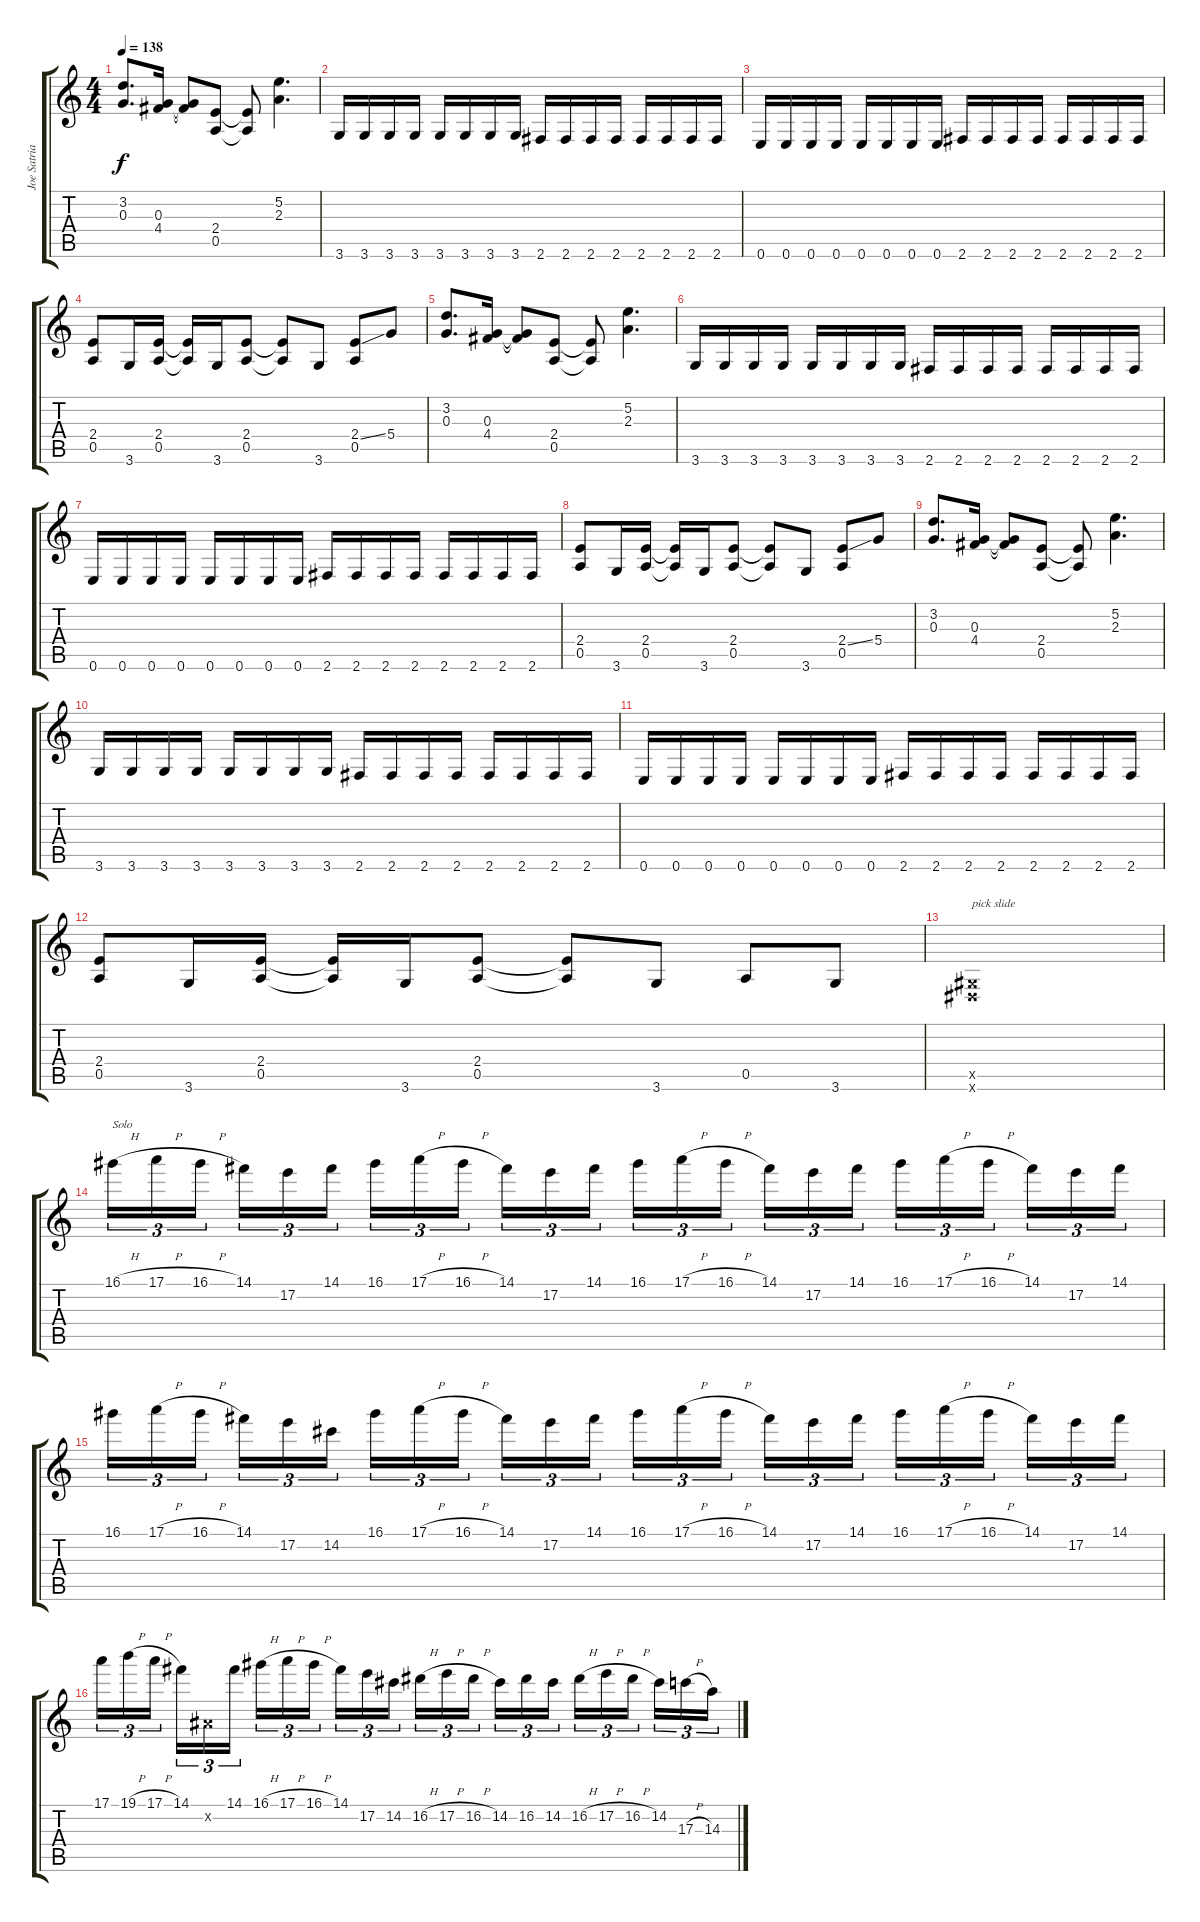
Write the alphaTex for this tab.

\track ("Joe Satriani" "Joe Satria") {instrument distortionguitar}
\staff {score tabs}
\tuning (E4 B3 G3 D3 A2 E2) {hide}
\ts (4 4)
\tempo 138
\clef g2
\ks c
(3.2 0.3).8{d dy f} (0.3 4.4).16 (0.3{t} 4.4{t}).8 (2.4 0.5).8 (2.4{t} 0.5{t}).8 (5.2 2.3).4{d} |
3.6.16 3.6.16 3.6.16 3.6.16 3.6.16 3.6.16 3.6.16 3.6.16 2.6.16 2.6.16 2.6.16 2.6.16 2.6.16 2.6.16 2.6.16 2.6.16 |
0.6.16 0.6.16 0.6.16 0.6.16 0.6.16 0.6.16 0.6.16 0.6.16 2.6.16 2.6.16 2.6.16 2.6.16 2.6.16 2.6.16 2.6.16 2.6.16 |
(2.4 0.5).8 3.6.16 (2.4 0.5).16 (2.4{t} 0.5{t}).16 3.6.16 (2.4 0.5).8 (2.4{t} 0.5{t}).8 3.6.8 (2.4{ss} 0.5).8 5.4.8 |
(3.2 0.3).8{d} (0.3 4.4).16 (0.3{t} 4.4{t}).8 (2.4 0.5).8 (2.4{t} 0.5{t}).8 (5.2 2.3).4{d} |
3.6.16 3.6.16 3.6.16 3.6.16 3.6.16 3.6.16 3.6.16 3.6.16 2.6.16 2.6.16 2.6.16 2.6.16 2.6.16 2.6.16 2.6.16 2.6.16 |
0.6.16 0.6.16 0.6.16 0.6.16 0.6.16 0.6.16 0.6.16 0.6.16 2.6.16 2.6.16 2.6.16 2.6.16 2.6.16 2.6.16 2.6.16 2.6.16 |
(2.4 0.5).8 3.6.16 (2.4 0.5).16 (2.4{t} 0.5{t}).16 3.6.16 (2.4 0.5).8 (2.4{t} 0.5{t}).8 3.6.8 (2.4{ss} 0.5).8 5.4.8 |
(3.2 0.3).8{d} (0.3 4.4).16 (0.3{t} 4.4{t}).8 (2.4 0.5).8 (2.4{t} 0.5{t}).8 (5.2 2.3).4{d} |
3.6.16 3.6.16 3.6.16 3.6.16 3.6.16 3.6.16 3.6.16 3.6.16 2.6.16 2.6.16 2.6.16 2.6.16 2.6.16 2.6.16 2.6.16 2.6.16 |
0.6.16 0.6.16 0.6.16 0.6.16 0.6.16 0.6.16 0.6.16 0.6.16 2.6.16 2.6.16 2.6.16 2.6.16 2.6.16 2.6.16 2.6.16 2.6.16 |
(2.4 0.5).8 3.6.16 (2.4 0.5).16 (2.4{t} 0.5{t}).16 3.6.16 (2.4 0.5).8 (2.4{t} 0.5{t}).8 3.6.8 0.5.8 3.6.8 |
(-1.5{x} -1.6{x}).1{txt "pick slide"} |
16.1{h}.16{tu (3 2) txt "Solo"} 17.1{h}.16{tu (3 2)} 16.1{h}.16{tu (3 2)} 14.1.16{tu (3 2)} 17.2.16{tu (3 2)} 14.1.16{tu (3 2)} 16.1.16{tu (3 2)} 17.1{h}.16{tu (3 2)} 16.1{h}.16{tu (3 2)} 14.1.16{tu (3 2)} 17.2.16{tu (3 2)} 14.1.16{tu (3 2)} 16.1.16{tu (3 2)} 17.1{h}.16{tu (3 2)} 16.1{h}.16{tu (3 2)} 14.1.16{tu (3 2)} 17.2.16{tu (3 2)} 14.1.16{tu (3 2)} 16.1.16{tu (3 2)} 17.1{h}.16{tu (3 2)} 16.1{h}.16{tu (3 2)} 14.1.16{tu (3 2)} 17.2.16{tu (3 2)} 14.1.16{tu (3 2)} |
16.1.16{tu (3 2)} 17.1{h}.16{tu (3 2)} 16.1{h}.16{tu (3 2)} 14.1.16{tu (3 2)} 17.2.16{tu (3 2)} 14.2.16{tu (3 2)} 16.1.16{tu (3 2)} 17.1{h}.16{tu (3 2)} 16.1{h}.16{tu (3 2)} 14.1.16{tu (3 2)} 17.2.16{tu (3 2)} 14.1.16{tu (3 2)} 16.1.16{tu (3 2)} 17.1{h}.16{tu (3 2)} 16.1{h}.16{tu (3 2)} 14.1.16{tu (3 2)} 17.2.16{tu (3 2)} 14.1.16{tu (3 2)} 16.1.16{tu (3 2)} 17.1{h}.16{tu (3 2)} 16.1{h}.16{tu (3 2)} 14.1.16{tu (3 2)} 17.2.16{tu (3 2)} 14.1.16{tu (3 2)} |
17.1.16{tu (3 2)} 19.1{h}.16{tu (3 2)} 17.1{h}.16{tu (3 2)} 14.1.16{tu (3 2)} -1.2{x}.16{tu (3 2)} 14.1.16{tu (3 2)} 16.1{h}.16{tu (3 2)} 17.1{h}.16{tu (3 2)} 16.1{h}.16{tu (3 2)} 14.1.16{tu (3 2)} 17.2.16{tu (3 2)} 14.2.16{tu (3 2)} 16.2{h}.16{tu (3 2)} 17.2{h}.16{tu (3 2)} 16.2{h}.16{tu (3 2)} 14.2.16{tu (3 2)} 16.2.16{tu (3 2)} 14.2.16{tu (3 2)} 16.2{h}.16{tu (3 2)} 17.2{h}.16{tu (3 2)} 16.2{h}.16{tu (3 2)} 14.2.16{tu (3 2)} 17.3{h}.16{tu (3 2)} 14.3.16{tu (3 2)}
